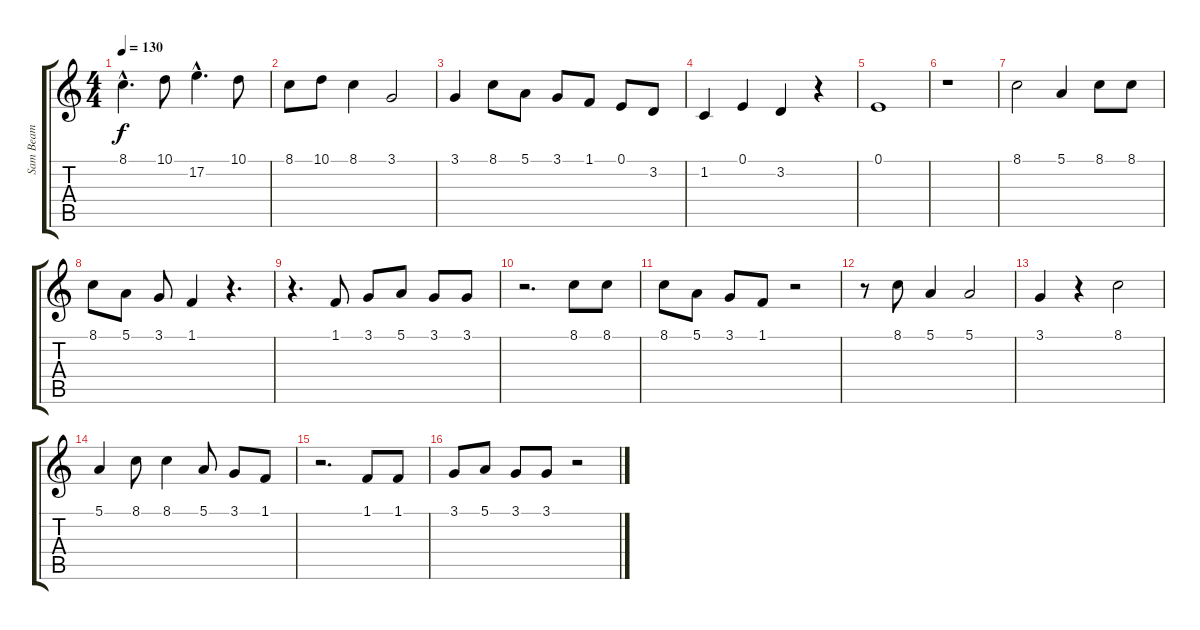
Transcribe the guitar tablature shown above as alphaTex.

\track ("Sam Beam" "Sam Beam") {instrument synthvoice}
\staff {score tabs}
\tuning (E4 B3 G3 D3 A2 E2) {hide}
\ts (4 4)
\tempo 130
\clef g2
\ks c
8.1{hac}.4{d dy f} 10.1.8 17.2{hac}.4{d} 10.1.8 |
8.1.8 10.1.8 8.1.4 3.1.2 |
3.1.4 8.1.8 5.1.8 3.1.8 1.1.8 0.1.8 3.2.8 |
1.2.4 0.1.4 3.2.4 r.4 |
0.1.1 |
r.1 |
8.1.2 5.1.4 8.1.8 8.1.8 |
8.1.8 5.1.8 3.1.8 1.1.4 r.4{d} |
r.4{d} 1.1.8 3.1.8 5.1.8 3.1.8 3.1.8 |
r.2{d} 8.1.8 8.1.8 |
8.1.8 5.1.8 3.1.8 1.1.8 r.2 |
r.8 8.1.8 5.1.4 5.1.2 |
3.1.4 r.4 8.1.2 |
5.1.4 8.1.8 8.1.4 5.1.8 3.1.8 1.1.8 |
r.2{d} 1.1.8 1.1.8 |
3.1.8 5.1.8 3.1.8 3.1.8 r.2
